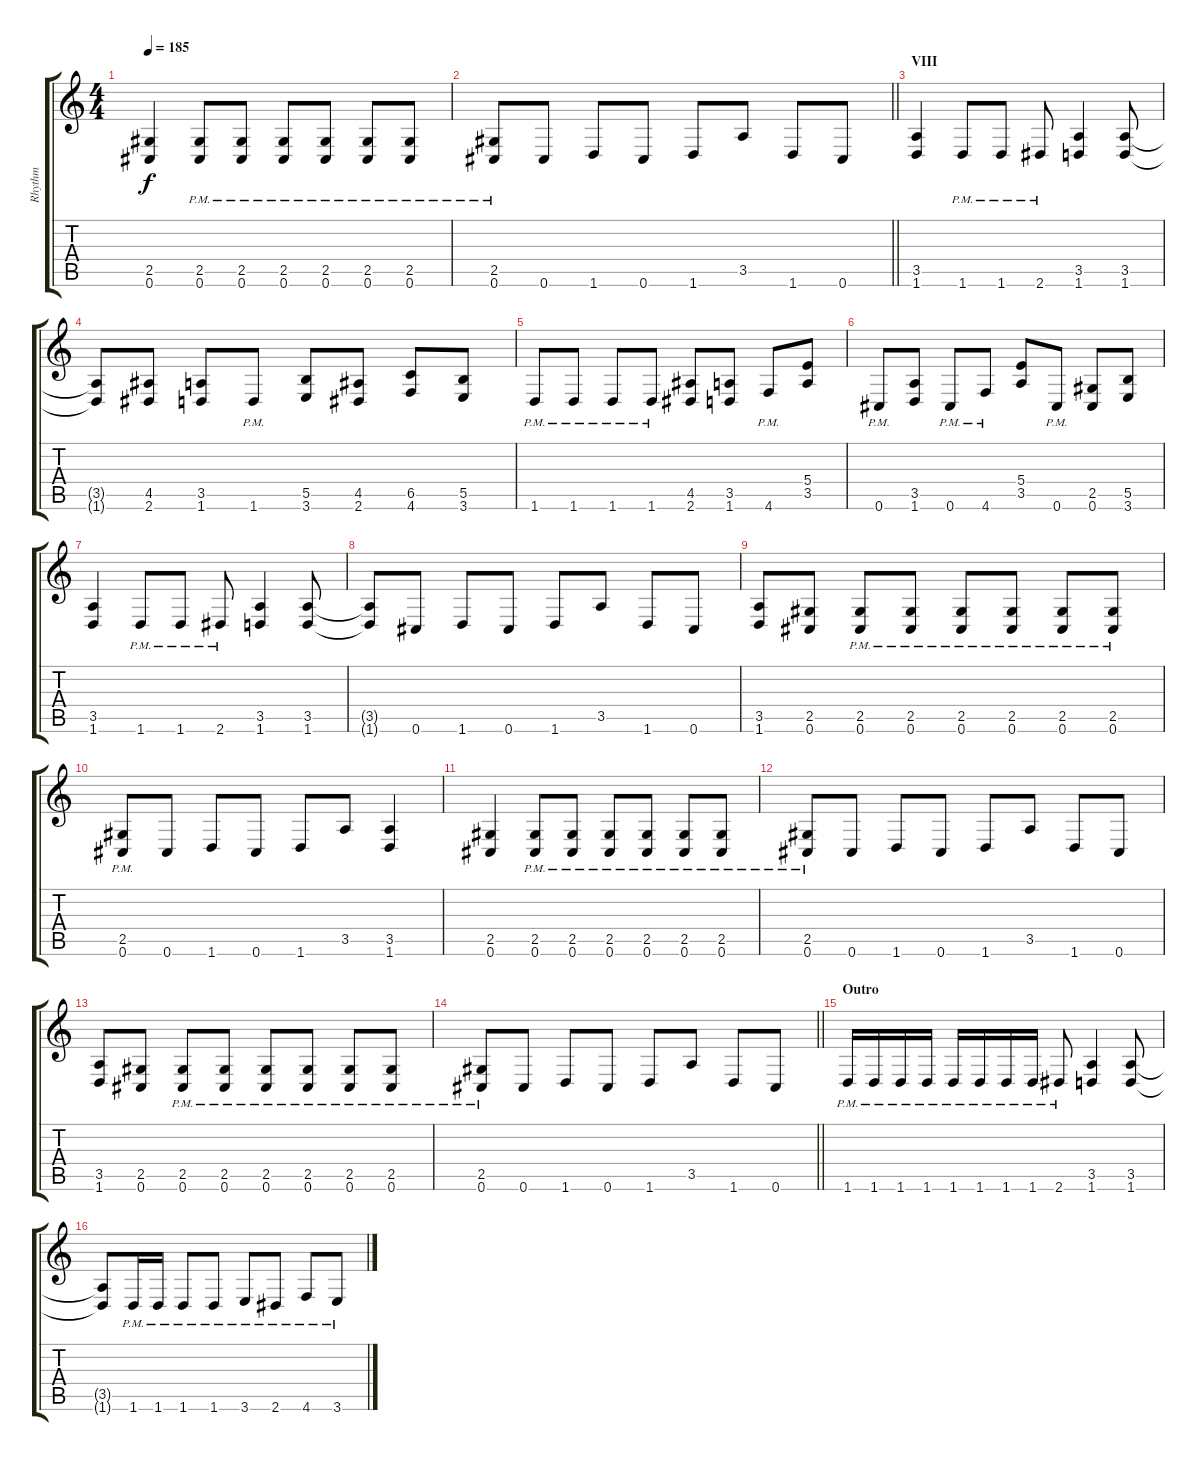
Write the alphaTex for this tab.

\track ("Rhythm" "Rhythm") {instrument distortionguitar}
\staff {score tabs}
\tuning (Db4 Ab3 E3 B2 Gb2 Db2) {hide}
\ts (4 4)
\tempo 185
\clef g2
\ks c
(2.5 0.6).4{dy f} (2.5{pm} 0.6{pm}).8 (2.5{pm} 0.6{pm}).8 (2.5{pm} 0.6{pm}).8 (2.5{pm} 0.6{pm}).8 (2.5{pm} 0.6{pm}).8 (2.5{pm} 0.6{pm}).8 |
\barLineRight lightlight
(2.5{pm} 0.6{pm}).8 0.6.8 1.6.8 0.6.8 1.6.8 3.5.8 1.6.8 0.6.8 |
\section ("" "VIII")
(3.5 1.6).4 1.6{pm}.8 1.6{pm}.8 2.6{pm}.8 (3.5 1.6).4 (3.5 1.6).8 |
(3.5{t} 1.6{t}).8 (4.5 2.6).8 (3.5 1.6).8 1.6{pm}.8 (5.5 3.6).8 (4.5 2.6).8 (6.5 4.6).8 (5.5 3.6).8 |
1.6{pm}.8 1.6{pm}.8 1.6{pm}.8 1.6{pm}.8 (4.5 2.6).8 (3.5 1.6).8 4.6{pm}.8 (5.4 3.5).8 |
0.6{pm}.8 (3.5 1.6).8 0.6{pm}.8 4.6{pm}.8 (5.4 3.5).8 0.6{pm}.8 (2.5 0.6).8 (5.5 3.6).8 |
(3.5 1.6).4 1.6{pm}.8 1.6{pm}.8 2.6{pm}.8 (3.5 1.6).4 (3.5 1.6).8 |
(3.5{t} 1.6{t}).8 0.6.8 1.6.8 0.6.8 1.6.8 3.5.8 1.6.8 0.6.8 |
(3.5 1.6).8 (2.5 0.6).8 (2.5{pm} 0.6{pm}).8 (2.5{pm} 0.6{pm}).8 (2.5{pm} 0.6{pm}).8 (2.5{pm} 0.6{pm}).8 (2.5{pm} 0.6{pm}).8 (2.5{pm} 0.6{pm}).8 |
(2.5{pm} 0.6{pm}).8 0.6.8 1.6.8 0.6.8 1.6.8 3.5.8 (3.5 1.6).4 |
(2.5 0.6).4 (2.5{pm} 0.6{pm}).8 (2.5{pm} 0.6{pm}).8 (2.5{pm} 0.6{pm}).8 (2.5{pm} 0.6{pm}).8 (2.5{pm} 0.6{pm}).8 (2.5{pm} 0.6{pm}).8 |
(2.5{pm} 0.6{pm}).8 0.6.8 1.6.8 0.6.8 1.6.8 3.5.8 1.6.8 0.6.8 |
(3.5 1.6).8 (2.5 0.6).8 (2.5{pm} 0.6{pm}).8 (2.5{pm} 0.6{pm}).8 (2.5{pm} 0.6{pm}).8 (2.5{pm} 0.6{pm}).8 (2.5{pm} 0.6{pm}).8 (2.5{pm} 0.6{pm}).8 |
\barLineRight lightlight
(2.5{pm} 0.6{pm}).8 0.6.8 1.6.8 0.6.8 1.6.8 3.5.8 1.6.8 0.6.8 |
\section ("" "Outro")
1.6{pm}.16 1.6{pm}.16 1.6{pm}.16 1.6{pm}.16 1.6{pm}.16 1.6{pm}.16 1.6{pm}.16 1.6{pm}.16 2.6{pm}.8 (3.5 1.6).4 (3.5 1.6).8 |
(3.5{t} 1.6{t}).8 1.6{pm}.16 1.6{pm}.16 1.6{pm}.8 1.6{pm}.8 3.6{pm}.8 2.6{pm}.8 4.6{pm}.8 3.6{pm}.8
